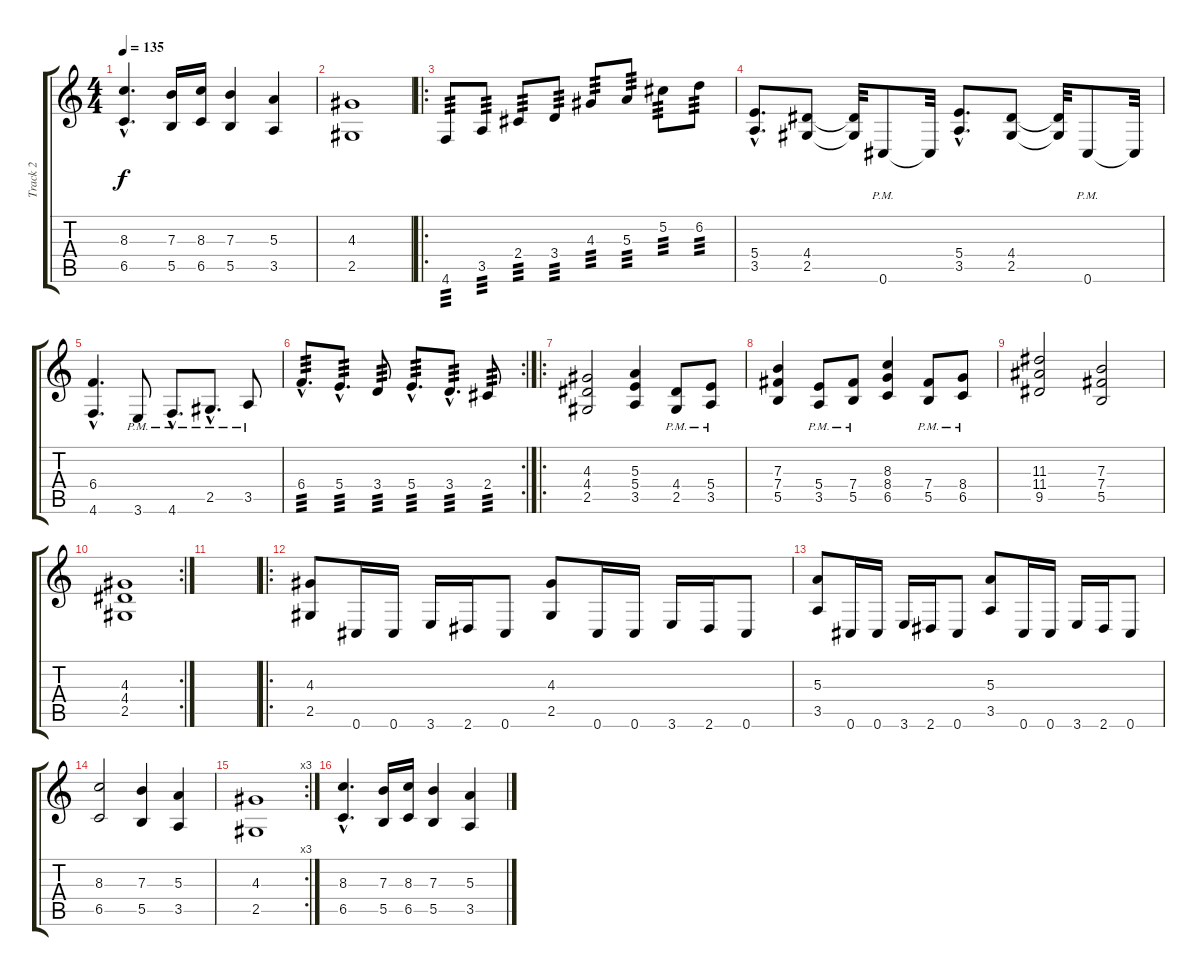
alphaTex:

\track ("Track 2" "Track 2") {instrument distortionguitar}
\staff {score tabs}
\tuning (Db4 Ab3 E3 B2 Gb2 Db2) {hide}
\ts (4 4)
\tempo 135
\clef g2
\ks c
(8.3{hac} 6.5{hac}).4{d dy f} (7.3 5.5).16 (8.3 6.5).16 (7.3 5.5).4 (5.3 3.5).4 |
(4.3 2.5).1 |
\ro
4.6.8{tp 3} 3.5.8{tp 3} 2.4.8{tp 3} 3.4.8{tp 3} 4.3.8{tp 3} 5.3.8{tp 3} 5.2.8{tp 3} 6.2.8{tp 3} |
(5.4{hac} 3.5{hac}).8{d} (4.4 2.5).8 (4.4{t} 2.5{t}).32 0.6{pm}.8 0.6{t}.32 (5.4{hac} 3.5{hac}).8{d} (4.4 2.5).8 (4.4{t} 2.5{t}).32 0.6{pm}.8 0.6{t}.32 |
(6.4{hac} 4.6{hac}).4{d} 3.6{pm}.8 4.6{hac pm}.8{d} 2.5{hac pm}.8{d} 3.5{pm}.8 |
\rc 2
6.4{hac}.8{d tp 3} 5.4{hac}.8{d tp 3} 3.4.8{tp 3} 5.4{hac}.8{d tp 3} 3.4{hac}.8{d tp 3} 2.4.8{tp 3} |
\ro
(4.3 4.4 2.5).2 (5.3 5.4 3.5).4 (4.4{pm} 2.5{pm}).8 (5.4{pm} 3.5{pm}).8 |
(7.3 7.4 5.5).4 (5.4{pm} 3.5{pm}).8 (7.4{pm} 5.5{pm}).8 (8.3 8.4 6.5).4 (7.4{pm} 5.5{pm}).8 (8.4{pm} 6.5{pm}).8 |
(11.3 11.4 9.5).2 (7.3 7.4 5.5).2 |
\rc 2
(4.3 4.4 2.5).1 |
|
\ro
(4.3 2.5).8 0.6.16 0.6.16 3.6.16 2.6.16 0.6.8 (4.3 2.5).8 0.6.16 0.6.16 3.6.16 2.6.16 0.6.8 |
(5.3 3.5).8 0.6.16 0.6.16 3.6.16 2.6.16 0.6.8 (5.3 3.5).8 0.6.16 0.6.16 3.6.16 2.6.16 0.6.8 |
(8.3 6.5).2 (7.3 5.5).4 (5.3 3.5).4 |
\rc 3
(4.3 2.5).1 |
(8.3{hac} 6.5{hac}).4{d} (7.3 5.5).16 (8.3 6.5).16 (7.3 5.5).4 (5.3 3.5).4
